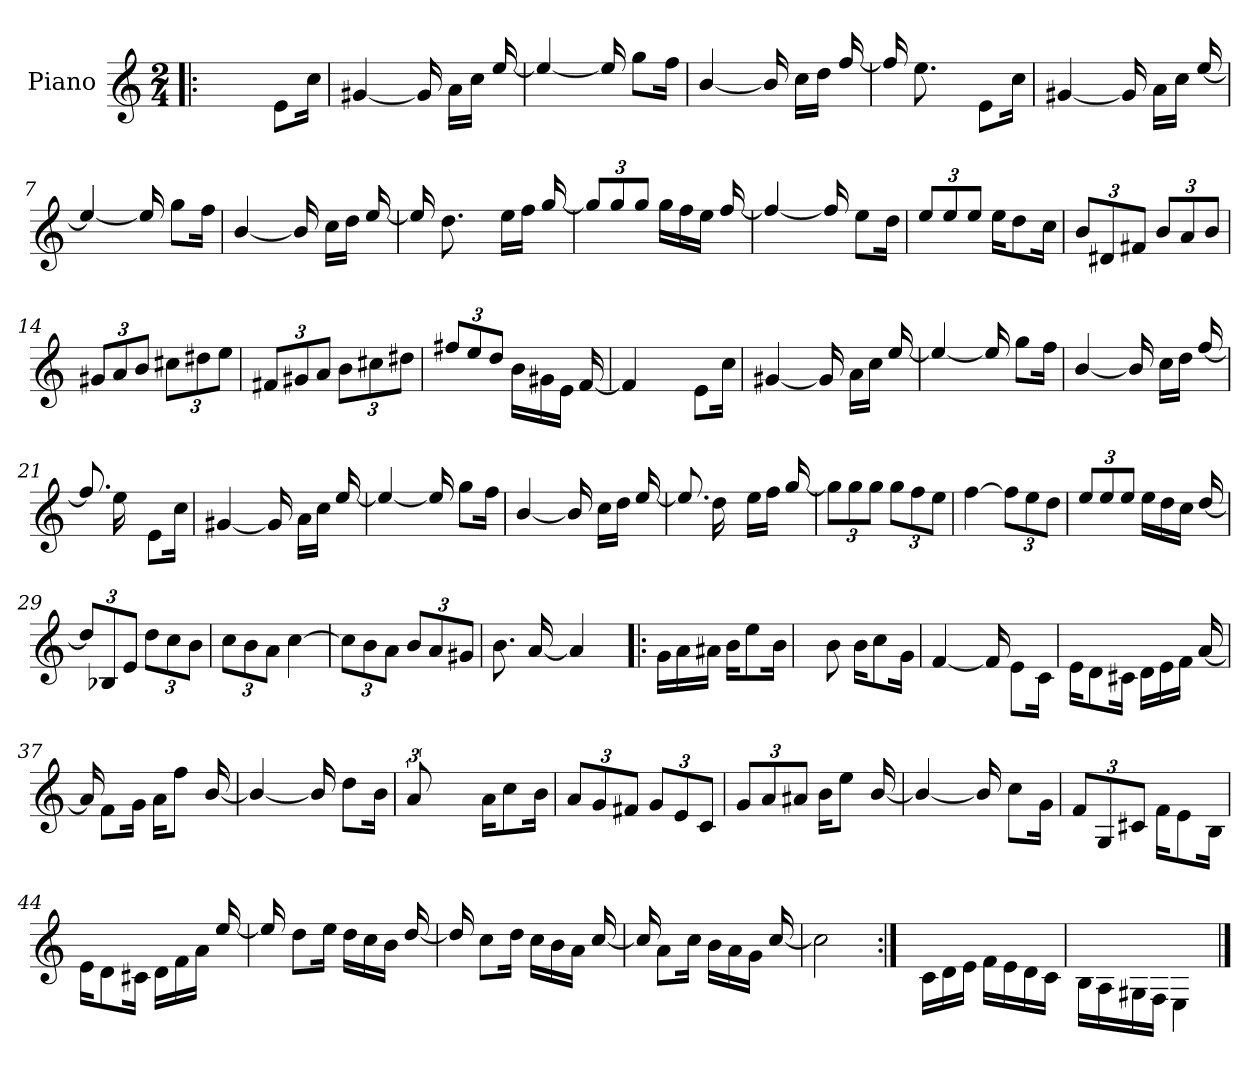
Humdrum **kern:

**kern
*part1
*staff1
*I"Piano
*I'Pno.
*clefG2
*k[]
*M2/4
=1!|:
*^
4ryy	16ryy
*v	*v
16ryy
*^
8ryy	8e\L
16ryy	16cc\Jk
=2	=2
[4g#X/	16ryy
*v	*v
16g#/]
*^
16ryy	16a\LL
16ryy	16cc\JJ
[16ee/	16ryy
=3	=3
4ee/_	16ryy
*v	*v
16ee/]
*^
8ryy	8gg\L
16ryy	16ff\Jk
=4	=4
[4b/	16ryy
*v	*v
16b/]
*^
16ryy	16cc\LL
16ryy	16dd\JJ
[16ff/	16ryy
=5	=5
16ff/]	16ryy
8.ryy	8.ee\
16ryy	16ryy
8ryy	8e\L
16ryy	16cc\Jk
!!LO:LB:g=z	!!
=6	=6
[4g#X/	16ryy
*v	*v
16g#/]
*^
16ryy	16a\LL
16ryy	16cc\JJ
[16ee/	16ryy
=7	=7
4ee/_	16ryy
*v	*v
16ee/]
*^
8ryy	8gg\L
16ryy	16ff\Jk
=8	=8
[4b/	16ryy
*v	*v
16b/]
*^
16ryy	16cc\LL
16ryy	16dd\JJ
[16ee/	16ryy
=9	=9
16ee/]	16ryy
8.ryy	8.dd\
16ryy	16ryy
16ryy	16ee\LL
16ryy	16ff\JJ
[16gg/	16ryy
=10	=10
*Xbrackettup	*
12gg/L]	4ryy
12gg/	.
12gg/J	.
16ryy	16gg\LL
16ryy	16ff\
16ryy	16ee\JJ
[16ff/	16ryy
!!LO:LB:g=z	!!
=11	=11
4ff/_	16ryy
*v	*v
16ff/]
*^
8ryy	8ee\L
16ryy	16dd\Jk
=12	=12
12ee/L	4ryy
12ee/	.
12ee/J	.
16ryy	16ee\KL
8ryy	8dd\
16ryy	16cc\Jk
*v	*v
=13
12b/L
12d#X/
12f#X/J
12b/L
12a/
12b/J
=14
12g#X/L
12a/
12b/J
12cc#X\L
12dd#X\
12ee\J
=15
12f#X/L
12g#X/
12a/J
12b\L
12cc#X\
12dd#X\J
!!LO:LB:g=z
=16
*^
12ff#X/L	4ryy
12ee/	.
12dd/J	.
16ryy	16b\LL
16ryy	16g#X\
16ryy	16e\JJ
[16f/	16ryy
=17	=17
4f/]	16ryy
*v	*v
16ryy
*^
8ryy	8e\L
16ryy	16cc\Jk
=18	=18
[4g#X/	16ryy
*v	*v
16g#/]
*^
16ryy	16a\LL
16ryy	16cc\JJ
[16ee/	16ryy
=19	=19
4ee/_	16ryy
*v	*v
16ee/]
*^
8ryy	8gg\L
16ryy	16ff\Jk
=20	=20
[4b/	16ryy
*v	*v
16b/]
*^
16ryy	16cc\LL
16ryy	16dd\JJ
[16ff/	16ryy
!!LO:LB:g=z	!!
=21	=21
8.ff/]	8.ryy
16ryy	16ee\
16ryy	16ryy
8ryy	8e\L
16ryy	16cc\Jk
=22	=22
[4g#X/	16ryy
*v	*v
16g#/]
*^
16ryy	16a\LL
16ryy	16cc\JJ
[16ee/	16ryy
=23	=23
4ee/_	16ryy
*v	*v
16ee/]
*^
8ryy	8gg\L
16ryy	16ff\Jk
=24	=24
[4b/	16ryy
*v	*v
16b/]
*^
16ryy	16cc\LL
16ryy	16dd\JJ
[16ee/	16ryy
=25	=25
8.ee/]	8.ryy
16ryy	16dd\
16ryy	16ryy
16ryy	16ee\LL
16ryy	16ff\JJ
[16gg/	16ryy
*v	*v
!!LO:LB:g=z
=26
12gg\L]
12gg\
12gg\J
12gg\L
12ff\
12ee\J
=27
[4ff\
12ff\L]
12ee\
12dd\J
=28
*^
12ee/L	4ryy
12ee/	.
12ee/J	.
16ryy	16ee\LL
16ryy	16dd\
16ryy	16cc\JJ
[16dd/	16ryy
*v	*v
=29
12dd/L]
12B-X/
12e/J
12dd\L
12cc\
12b\J
=30
12cc\L
12b\
12a\J
[4cc\
!!LO:LB:g=z
=31
12cc\L]
12b\
12a\J
12b/L
12a/
12g#X/J
=32
*^
8.ryy	8.b\
[16a/	4ryy
4a/]	.
.	16ryy
=33!|:	=33!|:
16ryy	16ryy
16ryy	16g\LL
16ryy	16a\
16ryy	16a#X\JJ
16ryy	16b\KL
8ryy	8ee\
16ryy	16b\Jk
=34	=34
8ryy	8ryy
8ryy	8b\
16ryy	16b\KL
8ryy	8cc\
16ryy	16g\Jk
=35	=35
[4f/	16ryy
*v	*v
16f/]
*^
8ryy	8e\L
16ryy	16c\Jk
!!LO:LB:g=z	!!
=36	=36
16ryy	16e\KL
8ryy	8d\
16ryy	16c#X\Jk
16ryy	16d\LL
16ryy	16e\
16ryy	16f\JJ
[16a/	16ryy
=37	=37
16a/]	16ryy
8ryy	8f\L
16ryy	16g\Jk
16ryy	16a\KL
8ryy	8ff\J
[16b/	16ryy
=38	=38
4b/_	16ryy
*v	*v
16b/]
*^
8ryy	8dd\L
16ryy	16b\Jk
=39	=39
*brackettup	*
12a/	4ryy
12ryy	.
12ryy	.
16ryy	16a\KL
8ryy	8cc\
16ryy	16b\Jk
*v	*v
=40
*Xbrackettup
12a/L
12g/
12f#X/J
12g/L
12e/
12c/J
!!LO:LB:g=z
=41
*^
12g/L	4ryy
12a/	.
12a#X/J	.
16ryy	16b\KL
8ryy	8ee\J
[16b/	16ryy
=42	=42
4b/_	16ryy
*v	*v
16b/]
*^
8ryy	8cc\L
16ryy	16g\Jk
=43	=43
12f/L	4ryy
12G/	.
12c#X/J	.
16ryy	16f\KL
8ryy	8e\
16ryy	16B\Jk
=44	=44
16ryy	16e\KL
8ryy	8d\
16ryy	16c#X\Jk
16ryy	16d\LL
16ryy	16f\
16ryy	16a\JJ
[16ee/	16ryy
=45	=45
16ee/]	16ryy
8ryy	8dd\L
16ryy	16ee\Jk
16ryy	16dd\LL
16ryy	16cc\
16ryy	16b\JJ
[16dd/	16ryy
!!LO:LB:g=z	!!
=46	=46
16dd/]	16ryy
8ryy	8cc\L
16ryy	16dd\Jk
16ryy	16cc\LL
16ryy	16b\
16ryy	16a\JJ
[16cc/	16ryy
=47	=47
16cc/]	16ryy
8ryy	8a\L
16ryy	16cc\Jk
16ryy	16b\LL
16ryy	16a\
16ryy	16g\JJ
[16cc/	16ryy
*v	*v
=48
2cc\]
=49:|!
*^
16ryy	16ryy
16ryy	16c\LL
16ryy	16d\
16ryy	16e\JJ
16ryy	16f\LL
16ryy	16e\
16ryy	16d\
16ryy	16c\JJ
=50	=50
16ryy	16B\LL
16ryy	16A\
16ryy	16G#X\
16ryy	16F\JJ
4ryy	4E\
*v	*v
==
*-
